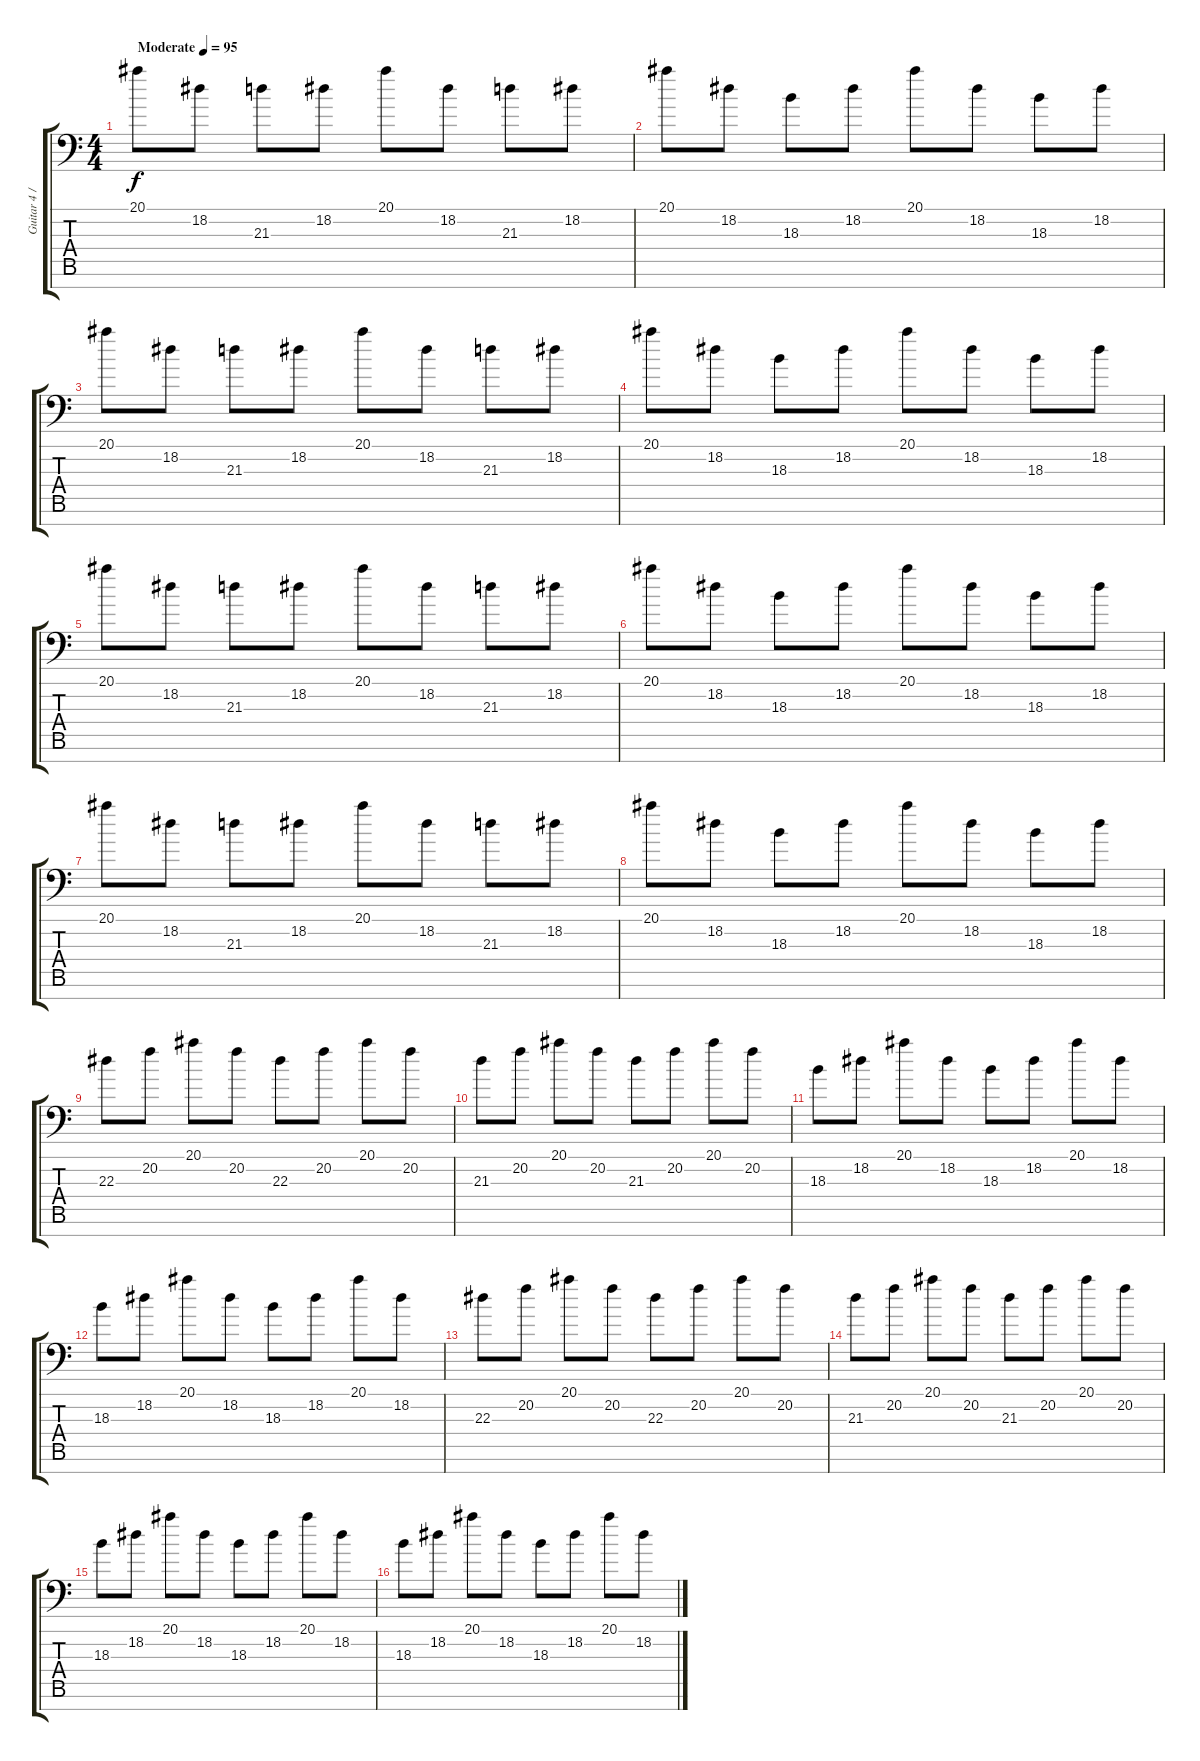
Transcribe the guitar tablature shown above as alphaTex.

\track ("Guitar 4 / FX" "Guitar 4 /") {instrument fx1rain}
\staff {score tabs}
\tuning (D4 A3 F3 C3 G2 D2 A1) {hide}
\ts (4 4)
\tempo (95 "Moderate")
\clef f4
\ks c
20.1.8{dy f instrument fx1rain} 18.2.8 21.3.8 18.2.8 20.1.8 18.2.8 21.3.8 18.2.8 |
20.1.8 18.2.8 18.3.8 18.2.8 20.1.8 18.2.8 18.3.8 18.2.8 |
20.1.8 18.2.8 21.3.8 18.2.8 20.1.8 18.2.8 21.3.8 18.2.8 |
20.1.8 18.2.8 18.3.8 18.2.8 20.1.8 18.2.8 18.3.8 18.2.8 |
20.1.8 18.2.8 21.3.8 18.2.8 20.1.8 18.2.8 21.3.8 18.2.8 |
20.1.8 18.2.8 18.3.8 18.2.8 20.1.8 18.2.8 18.3.8 18.2.8 |
20.1.8 18.2.8 21.3.8 18.2.8 20.1.8 18.2.8 21.3.8 18.2.8 |
20.1.8 18.2.8 18.3.8 18.2.8 20.1.8 18.2.8 18.3.8 18.2.8 |
22.3.8{volume 6} 20.2.8 20.1.8 20.2.8 22.3.8 20.2.8 20.1.8 20.2.8 |
21.3.8 20.2.8 20.1.8 20.2.8 21.3.8 20.2.8 20.1.8 20.2.8 |
18.3.8 18.2.8 20.1.8 18.2.8 18.3.8 18.2.8 20.1.8 18.2.8 |
18.3.8 18.2.8 20.1.8 18.2.8 18.3.8 18.2.8 20.1.8 18.2.8 |
22.3.8 20.2.8 20.1.8 20.2.8 22.3.8 20.2.8 20.1.8 20.2.8 |
21.3.8 20.2.8 20.1.8 20.2.8 21.3.8 20.2.8 20.1.8 20.2.8 |
18.3.8 18.2.8 20.1.8 18.2.8 18.3.8 18.2.8 20.1.8 18.2.8 |
18.3.8 18.2.8 20.1.8 18.2.8 18.3.8 18.2.8 20.1.8 18.2.8
